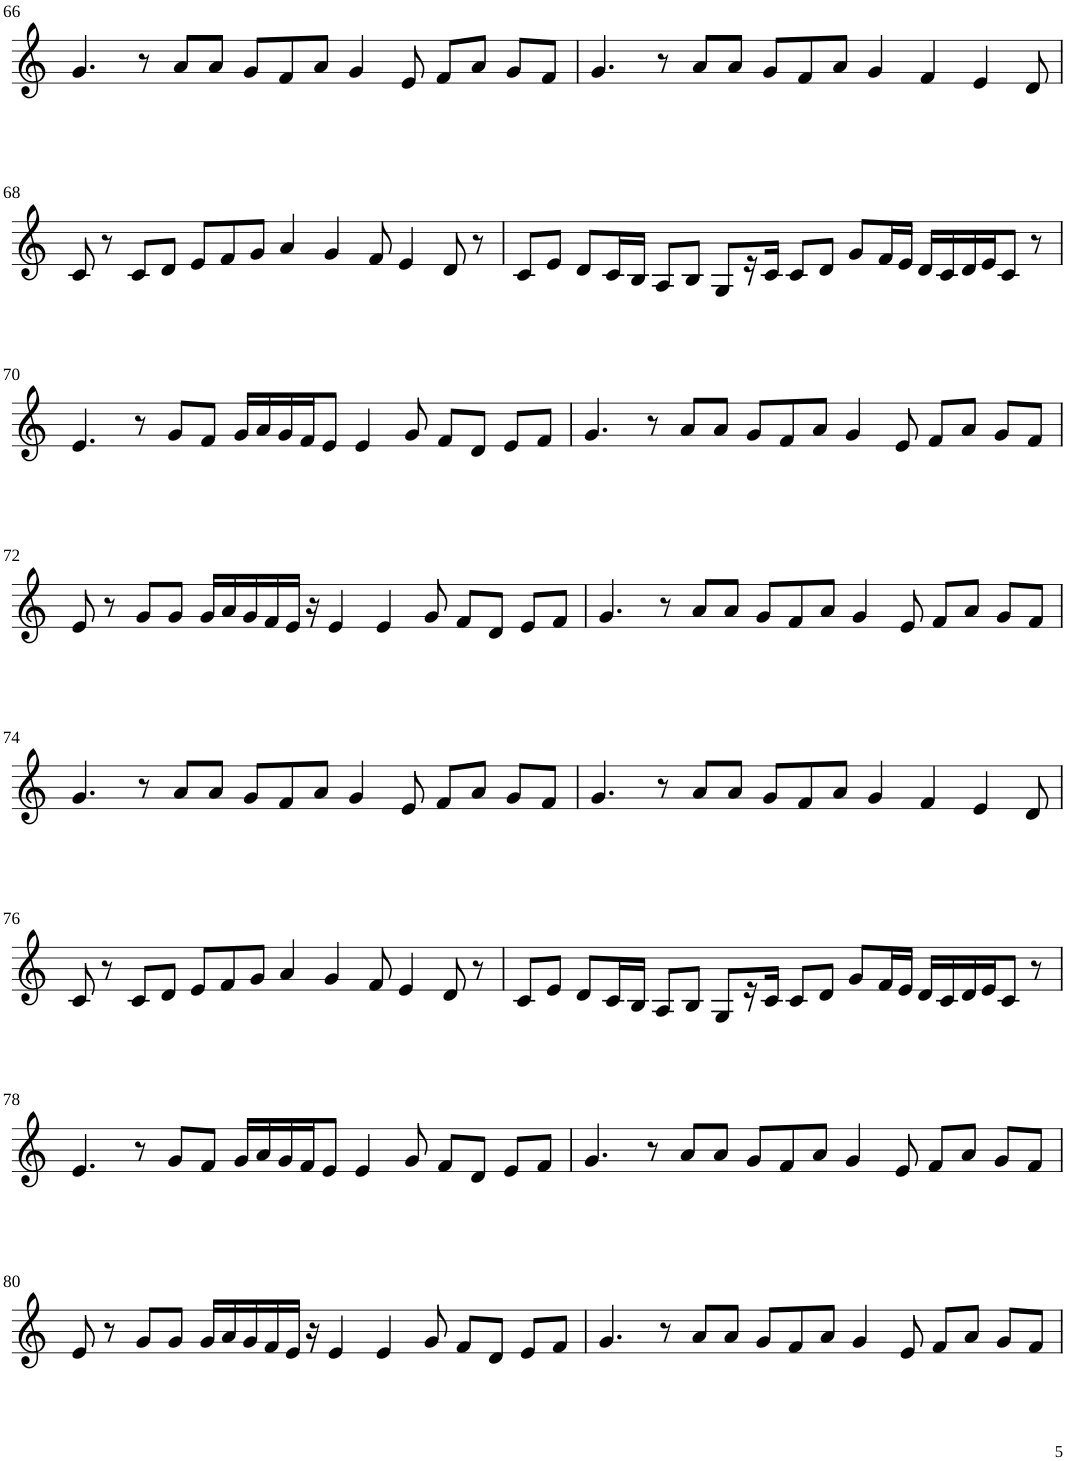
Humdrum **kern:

**kern
*part1
*staff1
*I"Violin
!!LO:PB:g=z
*clefG2
*k[]
*M8/4
=66
4.g/
8r
8a/L
8a/J
8g/L
8f/
8a/J
4g/
8e/
8f/L
8a/J
8g/L
8f/J
=67
4.g/
8r
8a/L
8a/J
8g/L
8f/
8a/J
4g/
4f/
4e/
8d/
!!LO:LB:g=z
=68
8c/
8r
8c/L
8d/J
8e/L
8f/
8g/J
4a/
4g/
8f/
4e/
8d/
8r
=69
8c/L
8e/J
8d/L
16c/L
16B/JJ
8A/L
8B/J
8G/L
16r
16c/JJ
8c/L
8d/J
8g/L
16f/L
16e/JJ
16d/LL
16c/
16d/
16e/J
8c/J
8r
!!LO:LB:g=z
=70
4.e/
8r
8g/L
8f/J
16g/LL
16a/
16g/
16f/J
8e/J
4e/
8g/
8f/L
8d/J
8e/L
8f/J
=71
4.g/
8r
8a/L
8a/J
8g/L
8f/
8a/J
4g/
8e/
8f/L
8a/J
8g/L
8f/J
!!LO:LB:g=z
=72
8e/
8r
8g/L
8g/J
16g/LL
16a/
16g/
16f/
16e/JJ
16r
4e/
4e/
8g/
8f/L
8d/J
8e/L
8f/J
=73
4.g/
8r
8a/L
8a/J
8g/L
8f/
8a/J
4g/
8e/
8f/L
8a/J
8g/L
8f/J
!!LO:LB:g=z
=74
4.g/
8r
8a/L
8a/J
8g/L
8f/
8a/J
4g/
8e/
8f/L
8a/J
8g/L
8f/J
=75
4.g/
8r
8a/L
8a/J
8g/L
8f/
8a/J
4g/
4f/
4e/
8d/
!!LO:LB:g=z
=76
8c/
8r
8c/L
8d/J
8e/L
8f/
8g/J
4a/
4g/
8f/
4e/
8d/
8r
=77
8c/L
8e/J
8d/L
16c/L
16B/JJ
8A/L
8B/J
8G/L
16r
16c/JJ
8c/L
8d/J
8g/L
16f/L
16e/JJ
16d/LL
16c/
16d/
16e/J
8c/J
8r
!!LO:LB:g=z
=78
4.e/
8r
8g/L
8f/J
16g/LL
16a/
16g/
16f/J
8e/J
4e/
8g/
8f/L
8d/J
8e/L
8f/J
=79
4.g/
8r
8a/L
8a/J
8g/L
8f/
8a/J
4g/
8e/
8f/L
8a/J
8g/L
8f/J
!!LO:LB:g=z
=80
8e/
8r
8g/L
8g/J
16g/LL
16a/
16g/
16f/
16e/JJ
16r
4e/
4e/
8g/
8f/L
8d/J
8e/L
8f/J
=81
4.g/
8r
8a/L
8a/J
8g/L
8f/
8a/J
4g/
8e/
8f/L
8a/J
8g/L
8f/J
=
*-
